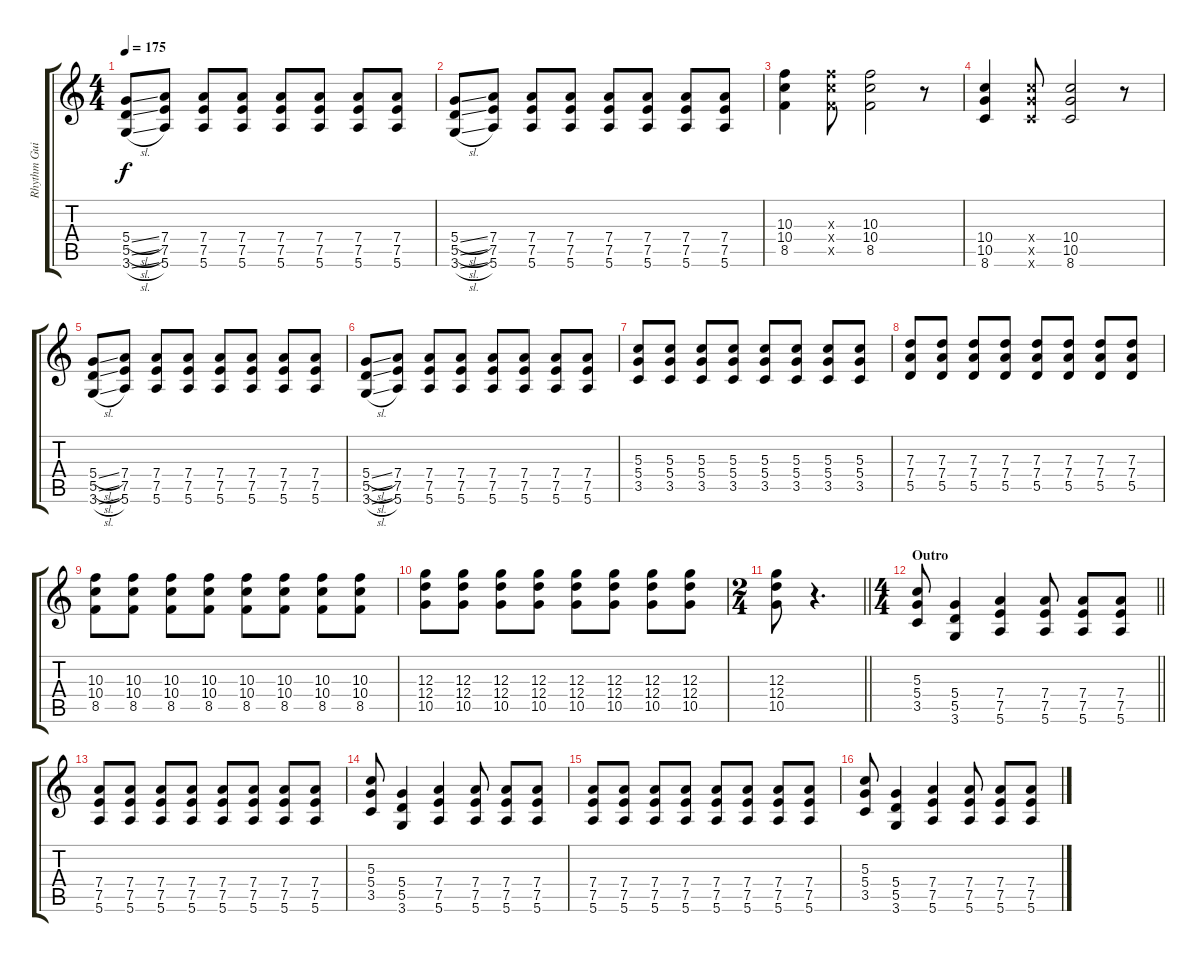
\track ("Rhythm Guitar" "Rhythm Gui") {instrument distortionguitar}
\staff {score tabs}
\tuning (E4 B3 G3 D3 A2 E2) {hide}
\ts (4 4)
\tempo 175
\clef g2
\ks c
(5.4{sl} 5.5{sl} 3.6{sl}).8{dy f} (7.4 7.5 5.6).8 (7.4 7.5 5.6).8 (7.4 7.5 5.6).8 (7.4 7.5 5.6).8 (7.4 7.5 5.6).8 (7.4 7.5 5.6).8 (7.4 7.5 5.6).8 |
(5.4{sl} 5.5{sl} 3.6{sl}).8 (7.4 7.5 5.6).8 (7.4 7.5 5.6).8 (7.4 7.5 5.6).8 (7.4 7.5 5.6).8 (7.4 7.5 5.6).8 (7.4 7.5 5.6).8 (7.4 7.5 5.6).8 |
(10.3 10.4 8.5).4 (10.3{x} 10.4{x} 8.5{x}).8 (10.3 10.4 8.5).2 r.8 |
(10.4 10.5 8.6).4 (10.4{x} 10.5{x} 8.6{x}).8 (10.4 10.5 8.6).2 r.8 |
(5.4{sl} 5.5{sl} 3.6{sl}).8 (7.4 7.5 5.6).8 (7.4 7.5 5.6).8 (7.4 7.5 5.6).8 (7.4 7.5 5.6).8 (7.4 7.5 5.6).8 (7.4 7.5 5.6).8 (7.4 7.5 5.6).8 |
(5.4{sl} 5.5{sl} 3.6{sl}).8 (7.4 7.5 5.6).8 (7.4 7.5 5.6).8 (7.4 7.5 5.6).8 (7.4 7.5 5.6).8 (7.4 7.5 5.6).8 (7.4 7.5 5.6).8 (7.4 7.5 5.6).8 |
(5.3 5.4 3.5).8 (5.3 5.4 3.5).8 (5.3 5.4 3.5).8 (5.3 5.4 3.5).8 (5.3 5.4 3.5).8 (5.3 5.4 3.5).8 (5.3 5.4 3.5).8 (5.3 5.4 3.5).8 |
(7.3 7.4 5.5).8 (7.3 7.4 5.5).8 (7.3 7.4 5.5).8 (7.3 7.4 5.5).8 (7.3 7.4 5.5).8 (7.3 7.4 5.5).8 (7.3 7.4 5.5).8 (7.3 7.4 5.5).8 |
(10.3 10.4 8.5).8 (10.3 10.4 8.5).8 (10.3 10.4 8.5).8 (10.3 10.4 8.5).8 (10.3 10.4 8.5).8 (10.3 10.4 8.5).8 (10.3 10.4 8.5).8 (10.3 10.4 8.5).8 |
(12.3 12.4 10.5).8 (12.3 12.4 10.5).8 (12.3 12.4 10.5).8 (12.3 12.4 10.5).8 (12.3 12.4 10.5).8 (12.3 12.4 10.5).8 (12.3 12.4 10.5).8 (12.3 12.4 10.5).8 |
\ts (2 4)
\barLineRight lightlight
(12.3 12.4 10.5).8 r.4{d} |
\ts (4 4)
\section ("" "Outro")
\barLineRight lightlight
(5.3 5.4 3.5).8 (5.4 5.5 3.6).4 (7.4 7.5 5.6).4 (7.4 7.5 5.6).8 (7.4 7.5 5.6).8 (7.4 7.5 5.6).8 |
(7.4 7.5 5.6).8 (7.4 7.5 5.6).8 (7.4 7.5 5.6).8 (7.4 7.5 5.6).8 (7.4 7.5 5.6).8 (7.4 7.5 5.6).8 (7.4 7.5 5.6).8 (7.4 7.5 5.6).8 |
(5.3 5.4 3.5).8 (5.4 5.5 3.6).4 (7.4 7.5 5.6).4 (7.4 7.5 5.6).8 (7.4 7.5 5.6).8 (7.4 7.5 5.6).8 |
(7.4 7.5 5.6).8 (7.4 7.5 5.6).8 (7.4 7.5 5.6).8 (7.4 7.5 5.6).8 (7.4 7.5 5.6).8 (7.4 7.5 5.6).8 (7.4 7.5 5.6).8 (7.4 7.5 5.6).8 |
(5.3 5.4 3.5).8 (5.4 5.5 3.6).4 (7.4 7.5 5.6).4 (7.4 7.5 5.6).8 (7.4 7.5 5.6).8 (7.4 7.5 5.6).8
